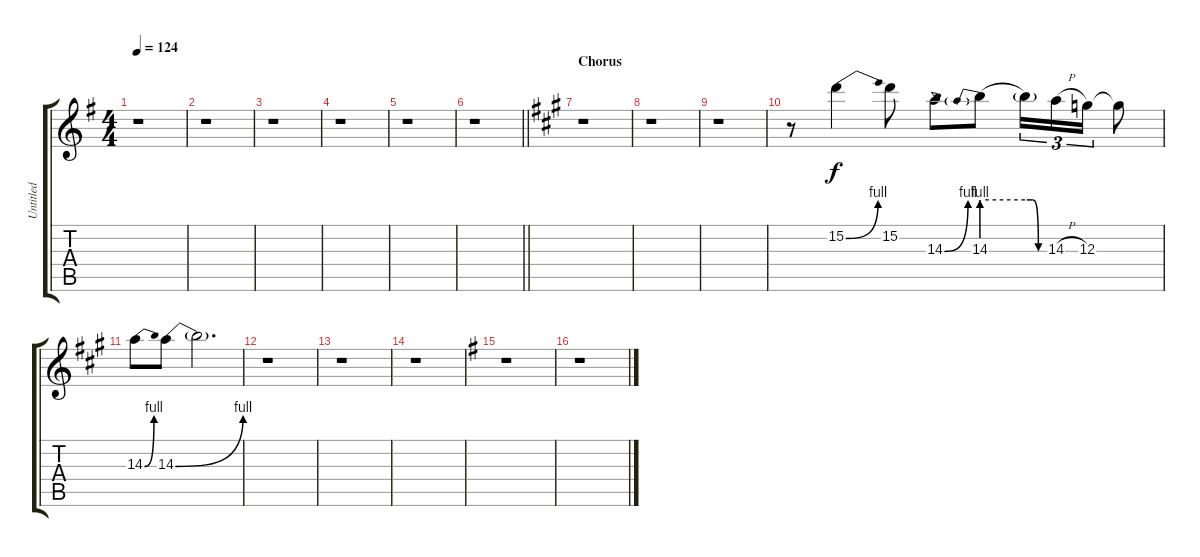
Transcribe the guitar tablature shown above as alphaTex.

\track ("Untitled" "Untitled") {instrument distortionguitar}
\staff {score tabs}
\tuning (E4 B3 G3 D3 A2 E2) {hide}
\ts (4 4)
\tempo 124
\clef g2
\ks g
r.1{dy f} |
r.1 |
r.1 |
r.1 |
r.1 |
\barLineRight lightlight
r.1 |
\section ("" "Chorus")
\ks a
r.1 |
r.1 |
r.1 |
r.8 15.2{be (bend 0 0 60 4)}.4 15.2.8 14.3{be (bend 0 0 60 4)}.8 14.3{be (prebend 0 4 60 4)}.8 14.3{be (custom 0 4 20 4 40 0 60 0) t}.16{tu (3 2)} 14.3{h}.16{tu (3 2)} 12.3.16{tu (3 2)} 12.3{t}.8 |
14.3{be (bend 0 0 60 4)}.8 14.3{be (bend 0 0 60 4)}.8 14.3{t}.2{d} |
r.1 |
r.1 |
r.1 |
\ks g
r.1 |
r.1
